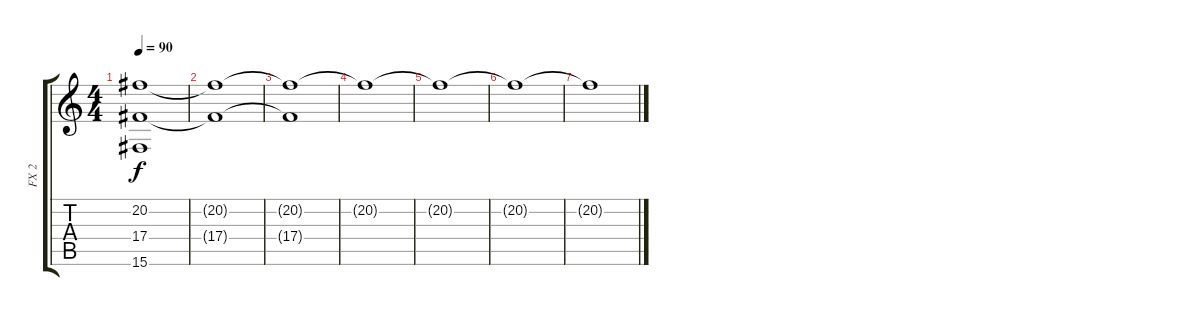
\track ("FX 2" "FX 2") {instrument stringensemble1}
\staff {score tabs}
\tuning (Eb4 Bb3 Gb3 Db3 Ab2 Eb2) {hide}
\ts (4 4)
\tempo 90
\clef g2
\ks c
(20.2{t} 17.4{t} 15.6{t}).1{dy f} |
(20.2{t} 17.4{t}).1 |
(20.2{t} 17.4{t}).1 |
20.2{t}.1 |
20.2{t}.1 |
20.2{t}.1 |
20.2{t}.1{volume 0}
